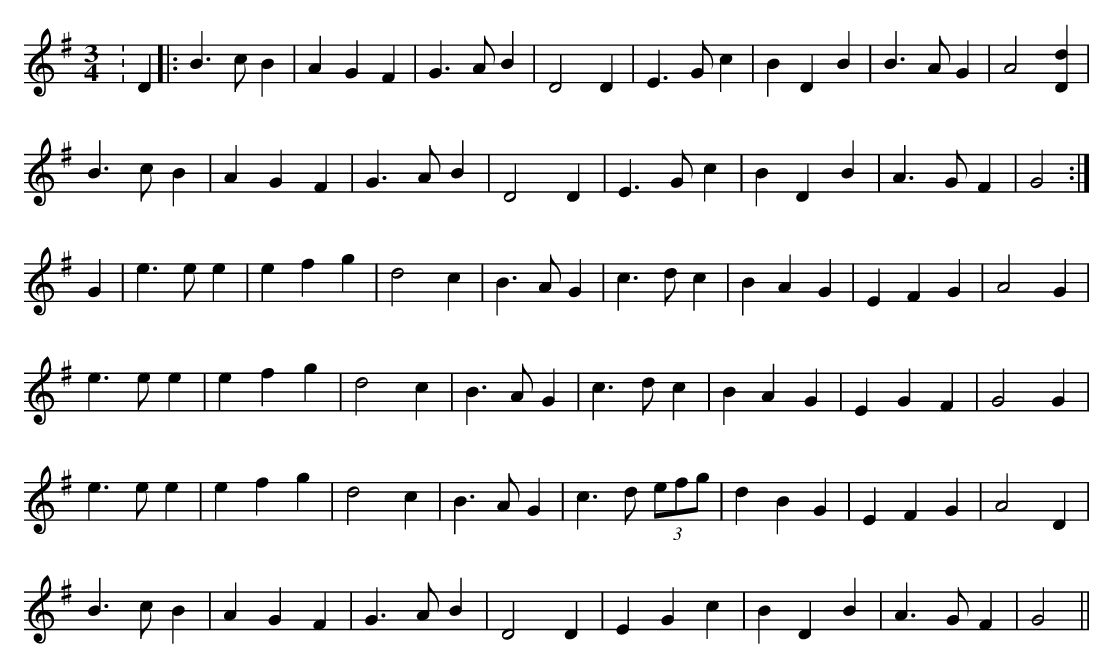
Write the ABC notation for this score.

X:1
M:3/4
K:G
:D2||:B3cB2|A2G2F2|G3AB2|D4D2|E3Gc2|B2D2B2|B3AG2|A4[D2d2]|
B3cB2|A2G2F2|G3AB2|D4D2|E3Gc2|B2D2B2|A3GF2|G4:|
G2|e3ee2|e2f2g2|d4c2|B3AG2|c3dc2|B2A2G2|E2F2G2|A4G2|
e3ee2|e2f2g2|d4c2|B3AG2|c3dc2|B2A2G2|E2G2F2|G4G2|
e3ee2|e2f2g2|d4c2|B3AG2|c3d (3efg|d2B2G2|E2F2G2|A4D2|
B3cB2|A2G2F2|G3AB2|D4D2|E2G2c2|B2D2B2|A3GF2|G4||
